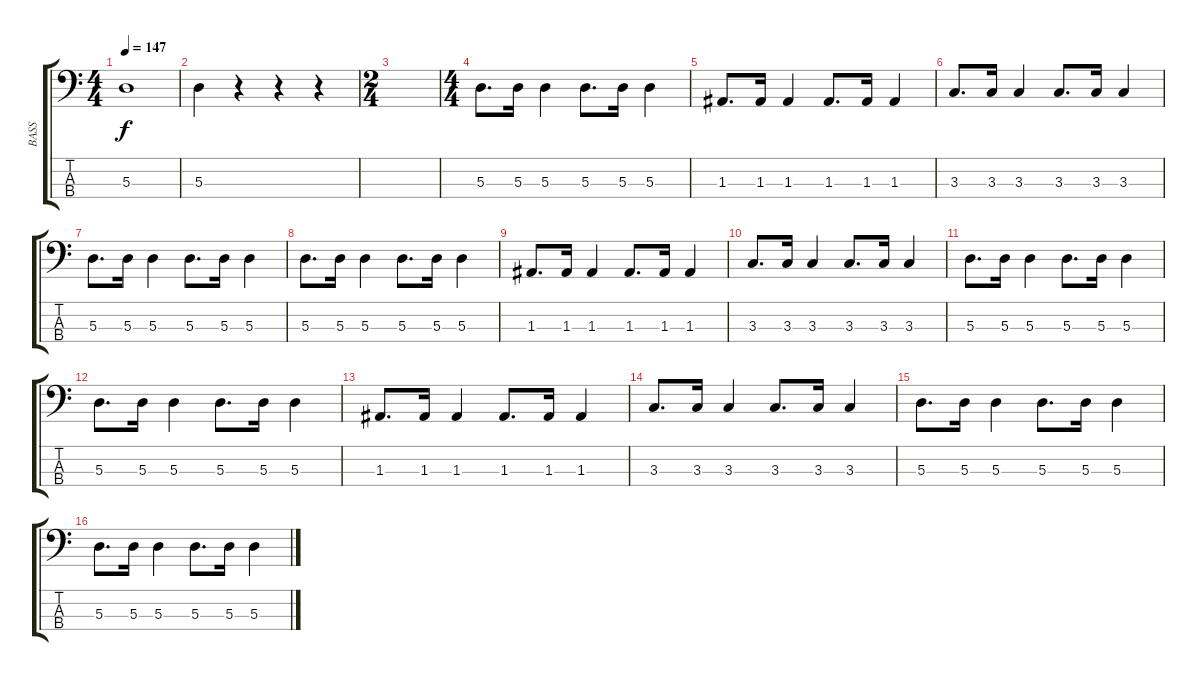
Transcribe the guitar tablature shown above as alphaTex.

\track ("BASS" "BASS") {instrument electricbassfinger}
\staff {score tabs}
\tuning (G2 D2 A1 E1) {hide}
\ts (4 4)
\tempo 147
\clef f4
\ks c
5.3.1{dy f} |
5.3.4 r.4 r.4 r.4 |
\ts (2 4)
|
\ts (4 4)
5.3.8{d} 5.3.16 5.3.4 5.3.8{d} 5.3.16 5.3.4 |
1.3.8{d} 1.3.16 1.3.4 1.3.8{d} 1.3.16 1.3.4 |
3.3.8{d} 3.3.16 3.3.4 3.3.8{d} 3.3.16 3.3.4 |
5.3.8{d} 5.3.16 5.3.4 5.3.8{d} 5.3.16 5.3.4 |
5.3.8{d} 5.3.16 5.3.4 5.3.8{d} 5.3.16 5.3.4 |
1.3.8{d} 1.3.16 1.3.4 1.3.8{d} 1.3.16 1.3.4 |
3.3.8{d} 3.3.16 3.3.4 3.3.8{d} 3.3.16 3.3.4 |
5.3.8{d} 5.3.16 5.3.4 5.3.8{d} 5.3.16 5.3.4 |
5.3.8{d} 5.3.16 5.3.4 5.3.8{d} 5.3.16 5.3.4 |
1.3.8{d} 1.3.16 1.3.4 1.3.8{d} 1.3.16 1.3.4 |
3.3.8{d} 3.3.16 3.3.4 3.3.8{d} 3.3.16 3.3.4 |
5.3.8{d} 5.3.16 5.3.4 5.3.8{d} 5.3.16 5.3.4 |
5.3.8{d} 5.3.16 5.3.4 5.3.8{d} 5.3.16 5.3.4
